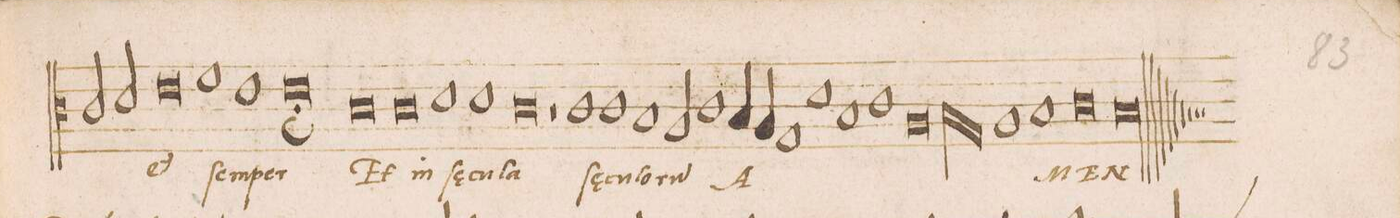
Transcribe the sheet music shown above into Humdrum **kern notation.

**kern	**text
*I"ALTVS	*
*clefC3	*
*k[]	*
*met(C|)	*
*M2/1	*
2c/	.
2d/	.
=178-	=178-
0e	et
=179-	=179-
1f	ſem-
1e	-per
=180-	=180-
0e;<	.
=181-	=181||-
0c	Et
=182-	=182-
0c	in
=183-	=183-
1d	ſae-
1d	-cu-
=184-	=184-
0c	-la
=185-	=185-
1r	.
1c	ſae-
=186-	=186-
1c	-cu-
1B	-lo-
=187-	=187-
2A/	-ru(m)
1c	A-
4B/	.
4A/	.
=188-	=188-
1G	.
1d	.
=189-	=189-
1B	.
1c	.
=190-	=190-
0A	.
=191-	=191-
*lig	*
0B	.
=192-	=192-
0G	.
*Xlig	*
=193-	=193-
1A	.
1B	.
=194-	=194-
0c	.
=195-	=195-
0B\l	-MEN
==	==
*-	*-
